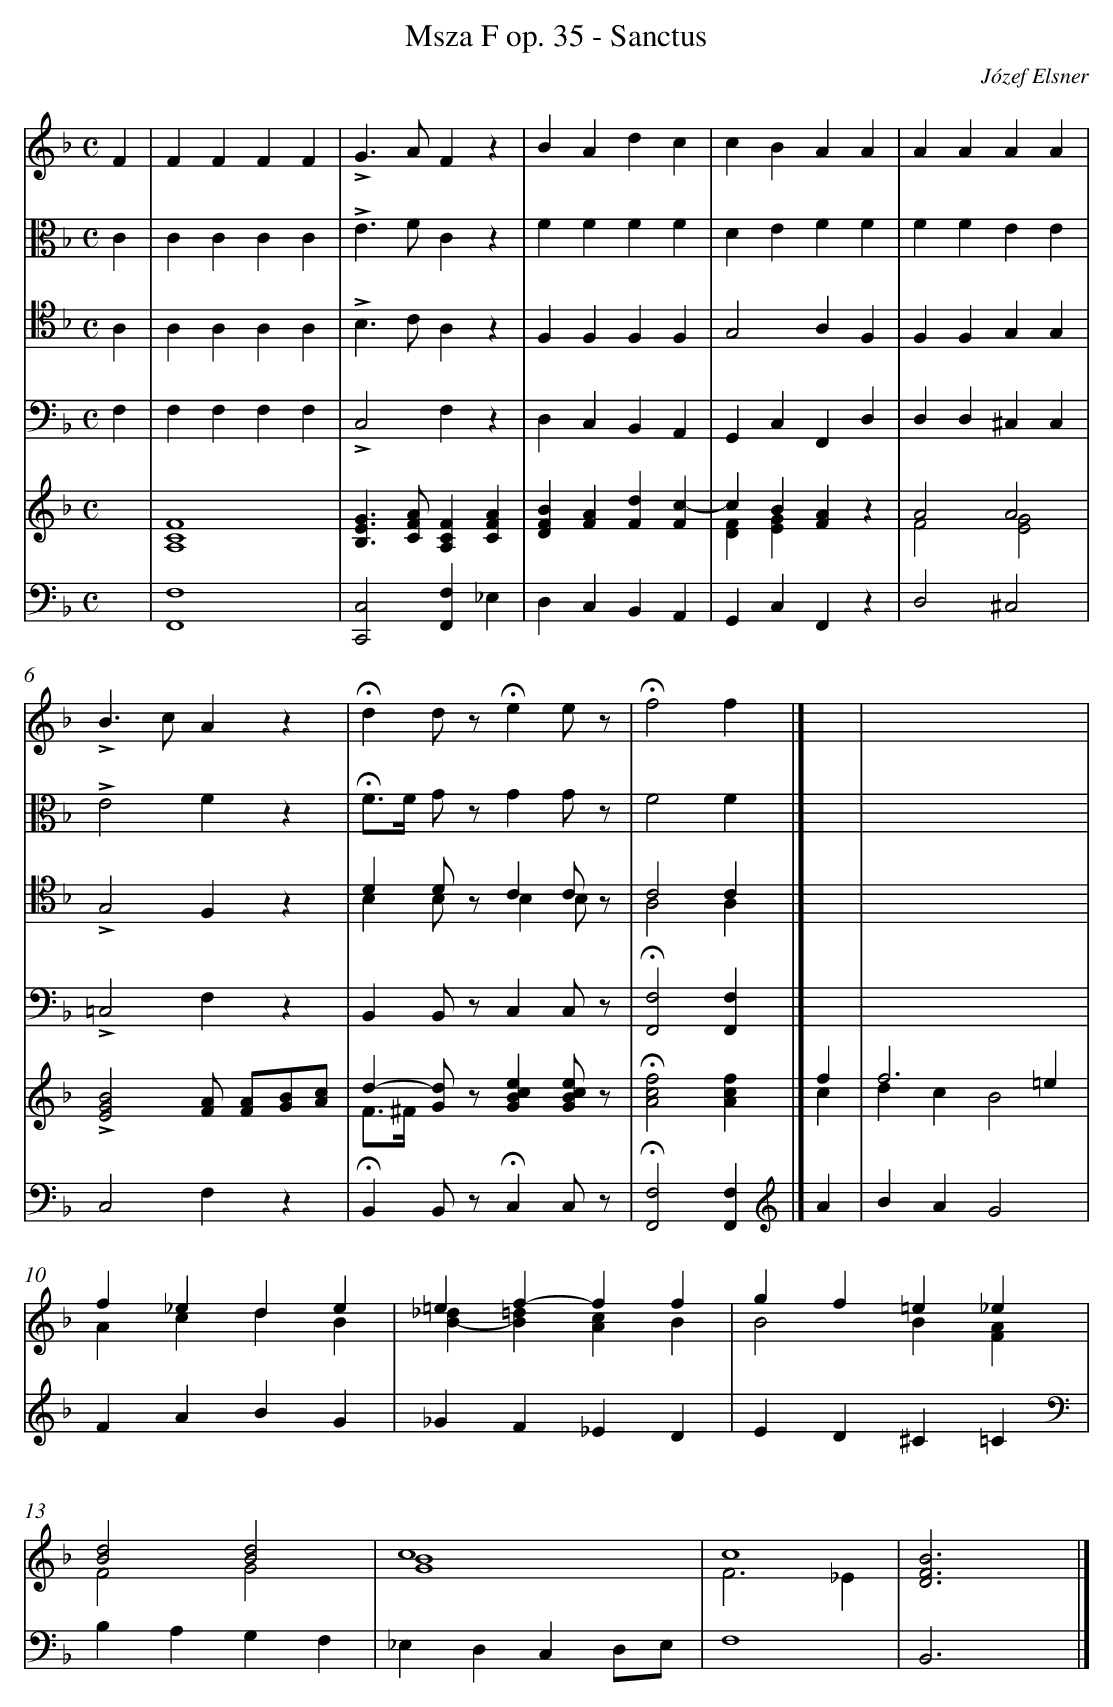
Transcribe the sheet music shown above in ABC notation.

X:1
T: Msza F op. 35 - Sanctus
C: Józef Elsner
L: 1/4
M: C
V: 1
V: 2 clef=alto
V: 3 clef=tenor
V: 4 clef=bass
V: 5 clef=treble
V: 6 clef=bass
K: F
[V:1] F [I:setbarnb 1]|
[V:2] C |
[V:3] A, |
[V:4] F, |
[V:5] x |
[V:6] x |
[V:1] FFFF |
[V:2] CCCC |
[V:3] A,A,A,A, |
[V:4] F,F,F,F, |
[V:5] [A,4C4F4] |
[V:6] [F,,4F,4] |
[V:1] !accent!G>AFz |
[V:2] !accent!E>FCz |
[V:3] !accent!B,>CA,z |
[V:4] !accent!C,2F,z |
[V:5] [B,EG]>[CFA][A,CF][CFA] |
[V:6] [C,,2C,2][F,,F,]_E, |
[V:1] BAdc |
[V:2] FFFF |
[V:3] F,F,F,F, |
[V:4] D,C,B,,A,, |
[V:5] [DFB][FA][Fd][Fc-] |
[V:6] D,C,B,,A,, |
[V:1] cBAA |
[V:2] DEFF |
[V:3] G,2A,F, |
[V:4] G,,C,F,,D, |
[V:5] cB[FA]z & [DF][EG]x2 |
[V:6] G,,C,F,,z |
[V:1] AAAA |
[V:2] FFEE |
[V:3] F,F,G,G, |
[V:4] D,D,^C,C, |
[V:5] A2A2 & F2[E2G2] |
[V:6] D,2^C,2 |
[V:1] !accent!B>cAz |
[V:2] !accent!E2Fz |
[V:3] !accent!G,2F,z |
[V:4] !accent!=C,2F,z |
[V:5] !accent![E2G2B2][F/A/] [F/A/][G/B/][A/c/] |
[V:6] C,2F,z |
[V:1] !fermata!dd/ z/!fermata!ee/ z/ |
[V:2] !fermata!F/>F/ G/ z/GG/ z/ |
[V:3] DD/ z/CC/ z/ & B,B,/ x/B,B,/ x/ |
[V:4] B,,B,,/ z/C,C,/ z/ |
[V:5] d-[G/d/] z/[GBce][G/B/c/e/] z/ & F/>^F/xx2 |
[V:6] !fermata!B,,B,,/ z/!fermata!C,C,/ z/ |
[V:1] !fermata!f2f |]
[V:2] F2F |]
[V:3] C2C & A,2A, |]
[V:4] !fermata![F,,2F,2][F,,F,] |]
[V:5] !fermata![A2c2f2][Acf] |]
[V:6] !fermata![F,,2F,2][F,,F,] |]
[V:1] x [I:setbarnb 9]|
[V:2] x |
[V:3] x |
[V:4] x |
[V:5] f & c |
[V:6] [K:clef=treble]A |
[V:1] x4 |
[V:2] x4 |
[V:3] x4 |
[V:4] x4 |
[V:5] f3=e & dcB2 |
[V:6] BAG2 |
[V:1] x4 |
[V:2] x4 |
[V:3] x4 |
[V:4] x4 |
[V:5] f_ede & AcdB |
[V:6] FABG |
[V:1] x4 |
[V:2] x4 |
[V:3] x4 |
[V:4] x4 |
[V:5] =ef-ff & [B-_d][B=d][Ac]B |
[V:6] _GF_ED |
[V:1] x4 |
[V:2] x4 |
[V:3] x4 |
[V:4] x4 |
[V:5] gf=e_e & B2B[FA] |
[V:6] ED^C=C[K:clef=bass] |
[V:1] x4 |
[V:2] x4 |
[V:3] x4 |
[V:4] x4 |
[V:5] [B2d2][B2d2] & F2G2 |
[V:6] B,A,G,F, |
[V:1] x4 |
[V:2] x4 |
[V:3] x4 |
[V:4] x4 |
[V:5] c4 & [G4B4] |
[V:6] _E,D,C,D,/E,/ |
[V:1] x4 |
[V:2] x4 |
[V:3] x4 |
[V:4] x4 |
[V:5] c4 & F3_E |
[V:6] F,4 |
[V:1] x2x |]
[V:2] x2x |]
[V:3] x2x |]
[V:4] x2x |]
[V:5] [D3F3B3] |]
[V:6] B,,3 |]
